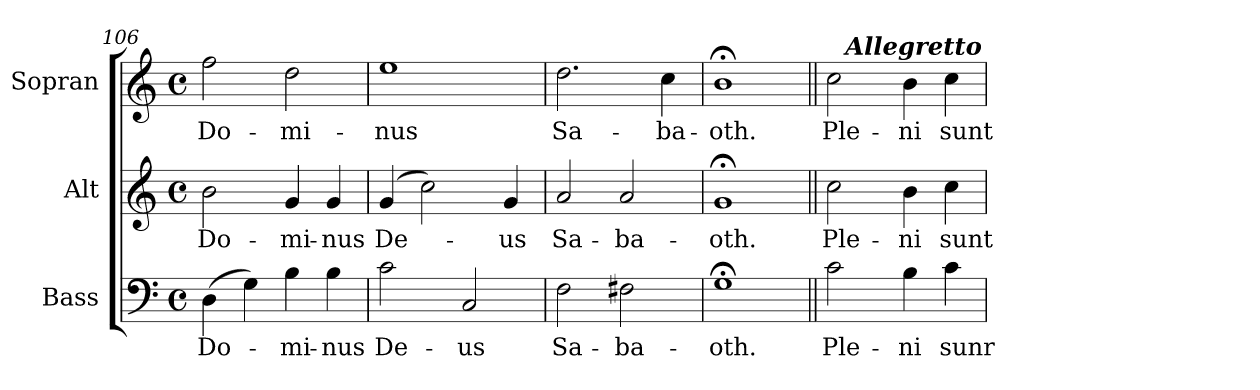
**kern	**text	**kern	**text	**kern	**text
*part3	*part3	*part2	*part2	*part1	*part1
*staff3	*staff3	*staff2	*staff2	*staff1	*staff1
*I"Bass	*	*I"Alt	*	*I"Sopran	*
*I'B.	*	*I'A.	*	*I'S.	*
*clefF4	*	*clefG2	*	*clefG2	*
*k[]	*	*k[]	*	*k[]	*
*C:	*	*C:	*	*C:	*
*M4/4	*	*M4/4	*	*M4/4	*
*met(c)	*	*met(c)	*	*met(c)	*
=106	=106	=106	=106	=106	=106
!	!LO:LY:b	!	!LO:LY:b	!	!LO:LY:b
(>4D\	Do-	2b\	Do-	2ff\	Do-
4G\)	.	.	.	.	.
!	!LO:LY:b	!	!LO:LY:b	!	!LO:LY:b
4B\	-mi-	4g/	-mi-	2dd\	-mi-
!	!LO:LY:b	!	!LO:LY:b	!	!
4B\	-nus	4g/	-nus	.	.
!!LO:LB:g=z
=107	=107	=107	=107	=107	=107
!	!LO:LY:b	!	!LO:LY:b	!	!LO:LY:b
2c\	De-	(4g/	De-	1ee	-nus
.	.	2cc\)	.	.	.
!	!LO:LY:b	!	!	!	!
2C/	-us	.	.	.	.
!	!	!	!LO:LY:b	!	!
.	.	4g/	-us	.	.
=108	=108	=108	=108	=108	=108
!	!LO:LY:b	!	!LO:LY:b	!	!LO:LY:b
2F\	Sa-	2a/	Sa-	2.dd\	Sa-
!	!LO:LY:b	!	!LO:LY:b	!	!
2F#X\	-ba-	2a/	-ba-	.	.
!	!	!	!	!	!LO:LY:b
.	.	.	.	4cc\	-ba-
=109	=109	=109	=109	=109	=109
!	!LO:LY:b	!	!LO:LY:b	!	!LO:LY:b
1G;<	-oth.	1g;<	-oth.	1b;<	-oth.
=110||	=110||	=110||	=110||	=110||	=110||
!	!LO:LY:b	!	!LO:LY:b	!	!LO:LY:b
*	*	*	*	*^	*
2c\	Ple-	2cc\	Ple-	2cc\	16ryy	Ple-
!	!	!	!	!	!LO:TX:a:Bi:t=Allegretto	!
.	.	.	.	.	2...ryy	.
!	!LO:LY:b	!	!LO:LY:b	!	!	!LO:LY:b
4B\	-ni	4b\	-ni	4b\	.	-ni
!	!LO:LY:b	!	!LO:LY:b	!	!	!LO:LY:b
4c\	sunr	4cc\	sunt	4cc\	.	sunt
*	*	*	*	*v	*v	*
=	=	=	=	=	=
*-	*-	*-	*-	*-	*-
